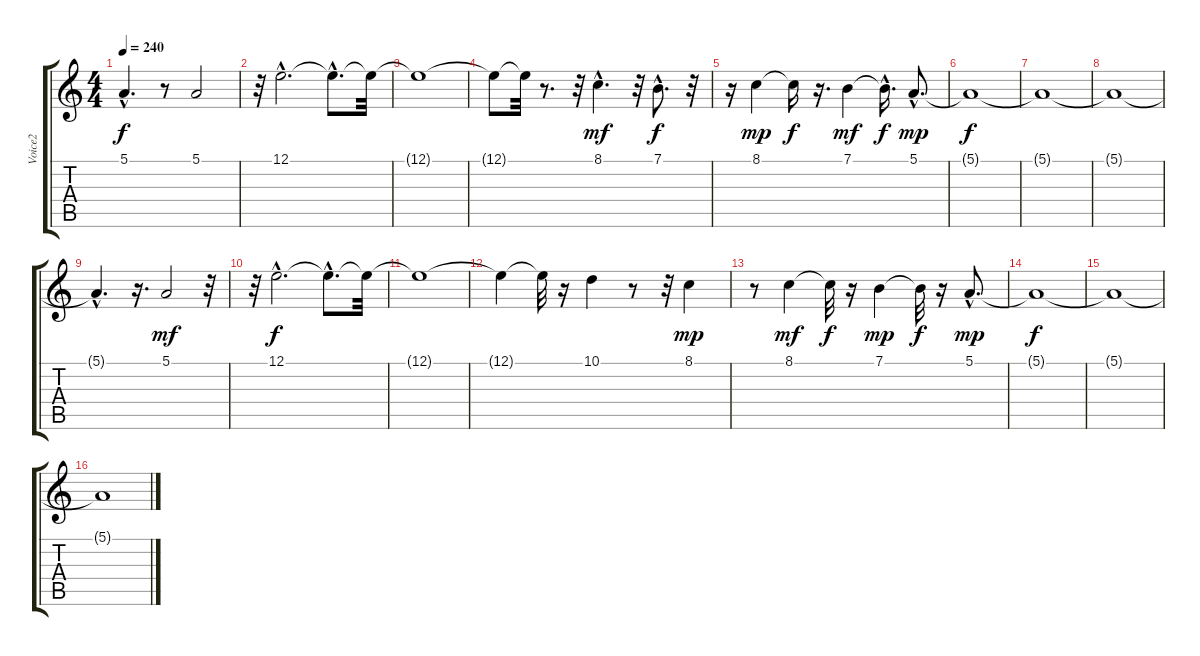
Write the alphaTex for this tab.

\track ("Voice2" "Voice2") {instrument synthvoice}
\staff {score tabs}
\tuning (E4 B3 G3 D3 A2 E2) {hide}
\ts (4 4)
\tempo 240
\clef g2
\ks c
5.1{hac t}.4{d dy f} r.8 5.1.2 |
r.32 12.1{hac}.2{d} 12.1{hac t}.8{d} 12.1{t}.32 |
12.1{t}.1 |
12.1{t}.8 12.1{t}.32 r.8{d} r.32 8.1{hac}.4{d dy mf} r.32 7.1{hac}.8{d dy f} r.32 |
r.16 8.1.4{dy mp} 8.1{t}.16{dy f} r.16{d} 7.1.4{dy mf} 7.1{hac t}.16{d dy f} 5.1{hac}.8{d dy mp} |
5.1{t}.1{dy f} |
5.1{t}.1 |
5.1{t}.1 |
5.1{hac t}.4{d} r.16{d} 5.1.2{dy mf} r.32 |
r.32 12.1{hac}.2{d dy f} 12.1{hac t}.8{d} 12.1{t}.32 |
12.1{t}.1 |
12.1{t}.4 12.1{t}.32 r.16 10.1.4 r.8 r.32 8.1.4{dy mp} |
r.8 8.1.4{dy mf} 8.1{t}.32{dy f} r.16 7.1.4{dy mp} 7.1{t}.32{dy f} r.16 5.1{hac}.8{d dy mp} |
5.1{t}.1{dy f} |
5.1{t}.1 |
5.1{t}.1
